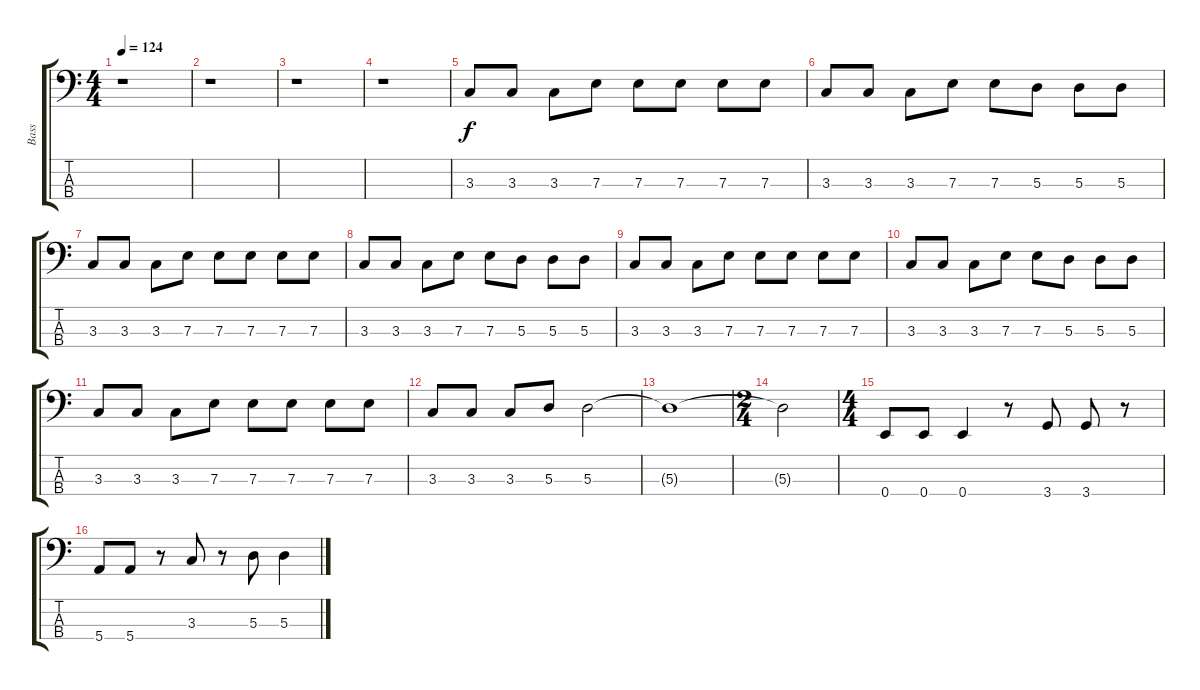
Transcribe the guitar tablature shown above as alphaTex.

\track ("Bass" "Bass") {instrument electricbassfinger}
\staff {score tabs}
\tuning (G2 D2 A1 E1) {hide}
\ts (4 4)
\tempo 124
\clef f4
\ks c
r.1{dy f} |
r.1 |
r.1 |
r.1 |
3.3.8 3.3.8 3.3.8 7.3.8 7.3.8 7.3.8 7.3.8 7.3.8 |
3.3.8 3.3.8 3.3.8 7.3.8 7.3.8 5.3.8 5.3.8 5.3.8 |
3.3.8 3.3.8 3.3.8 7.3.8 7.3.8 7.3.8 7.3.8 7.3.8 |
3.3.8 3.3.8 3.3.8 7.3.8 7.3.8 5.3.8 5.3.8 5.3.8 |
3.3.8 3.3.8 3.3.8 7.3.8 7.3.8 7.3.8 7.3.8 7.3.8 |
3.3.8 3.3.8 3.3.8 7.3.8 7.3.8 5.3.8 5.3.8 5.3.8 |
3.3.8 3.3.8 3.3.8 7.3.8 7.3.8 7.3.8 7.3.8 7.3.8 |
3.3.8 3.3.8 3.3.8 5.3.8 5.3.2 |
5.3{t}.1 |
\ts (2 4)
5.3{t}.2 |
\ts (4 4)
0.4.8 0.4.8 0.4.4 r.8 3.4.8 3.4.8 r.8 |
5.4.8 5.4.8 r.8 3.3.8 r.8 5.3.8 5.3.4
